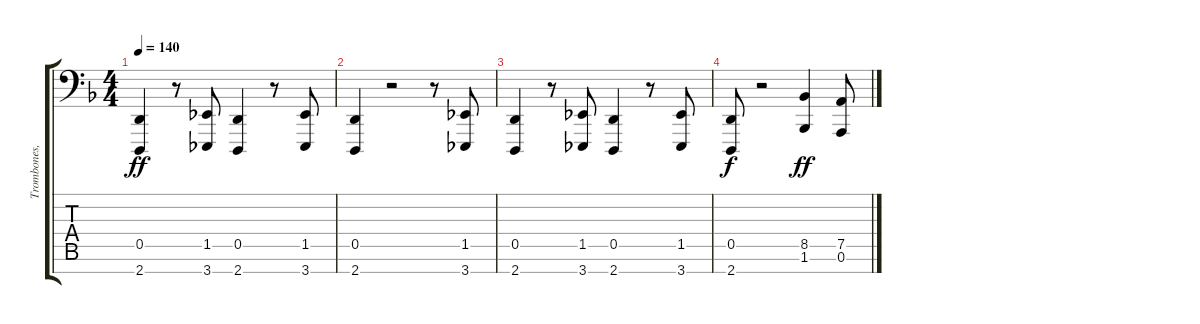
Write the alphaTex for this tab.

\track ("Trombones, Tuba" "Trombones,") {instrument trombone}
\staff {score tabs}
\tuning (E4 B3 G3 D3 D2 A1 C1) {hide}
\ts (4 4)
\tempo 140
\clef f4
\ks dminor
(0.5 2.7).4{dy ff} r.8 (1.5 3.7).8 (0.5 2.7).4 r.8 (1.5 3.7).8 |
(0.5 2.7).4 r.2 r.8 (1.5 3.7).8 |
(0.5 2.7).4 r.8 (1.5 3.7).8 (0.5 2.7).4 r.8 (1.5 3.7).8 |
(0.5 2.7).8{dy f} r.2 (8.5 1.6).4{dy ff} (7.5 0.6).8
